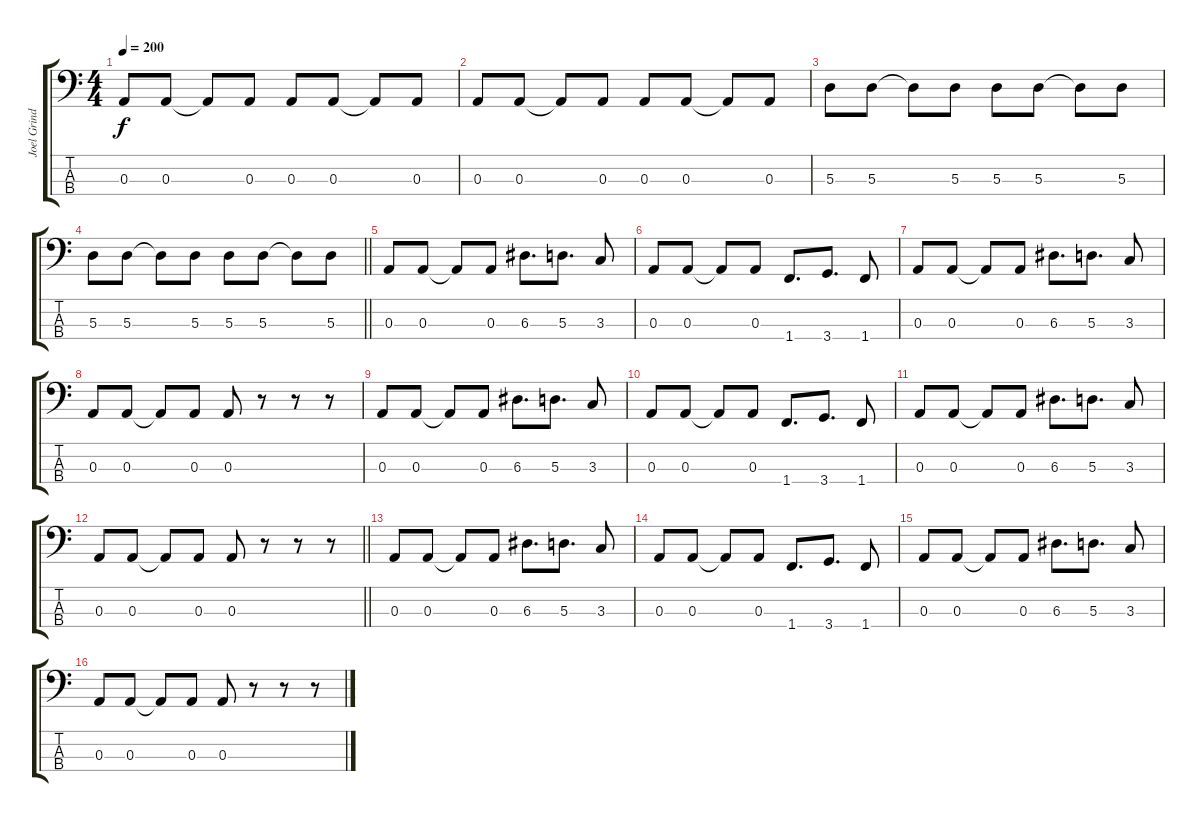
\track ("Joel Grind (bass)" "Joel Grind") {instrument electricbasspick}
\staff {score tabs}
\tuning (G2 D2 A1 E1) {hide}
\ts (4 4)
\tempo 200
\clef f4
\ks c
0.3.8{dy f} 0.3.8 0.3{t}.8 0.3.8 0.3.8 0.3.8 0.3{t}.8 0.3.8 |
0.3.8 0.3.8 0.3{t}.8 0.3.8 0.3.8 0.3.8 0.3{t}.8 0.3.8 |
5.3.8 5.3.8 5.3{t}.8 5.3.8 5.3.8 5.3.8 5.3{t}.8 5.3.8 |
\barLineRight lightlight
5.3.8 5.3.8 5.3{t}.8 5.3.8 5.3.8 5.3.8 5.3{t}.8 5.3.8 |
0.3.8 0.3.8 0.3{t}.8 0.3.8 6.3.8{d} 5.3.8{d} 3.3.8 |
0.3.8 0.3.8 0.3{t}.8 0.3.8 1.4.8{d} 3.4.8{d} 1.4.8 |
0.3.8 0.3.8 0.3{t}.8 0.3.8 6.3.8{d} 5.3.8{d} 3.3.8 |
0.3.8 0.3.8 0.3{t}.8 0.3.8 0.3.8 r.8 r.8 r.8 |
0.3.8 0.3.8 0.3{t}.8 0.3.8 6.3.8{d} 5.3.8{d} 3.3.8 |
0.3.8 0.3.8 0.3{t}.8 0.3.8 1.4.8{d} 3.4.8{d} 1.4.8 |
0.3.8 0.3.8 0.3{t}.8 0.3.8 6.3.8{d} 5.3.8{d} 3.3.8 |
\barLineRight lightlight
0.3.8 0.3.8 0.3{t}.8 0.3.8 0.3.8 r.8 r.8 r.8 |
0.3.8 0.3.8 0.3{t}.8 0.3.8 6.3.8{d} 5.3.8{d} 3.3.8 |
0.3.8 0.3.8 0.3{t}.8 0.3.8 1.4.8{d} 3.4.8{d} 1.4.8 |
0.3.8 0.3.8 0.3{t}.8 0.3.8 6.3.8{d} 5.3.8{d} 3.3.8 |
0.3.8 0.3.8 0.3{t}.8 0.3.8 0.3.8 r.8 r.8 r.8
